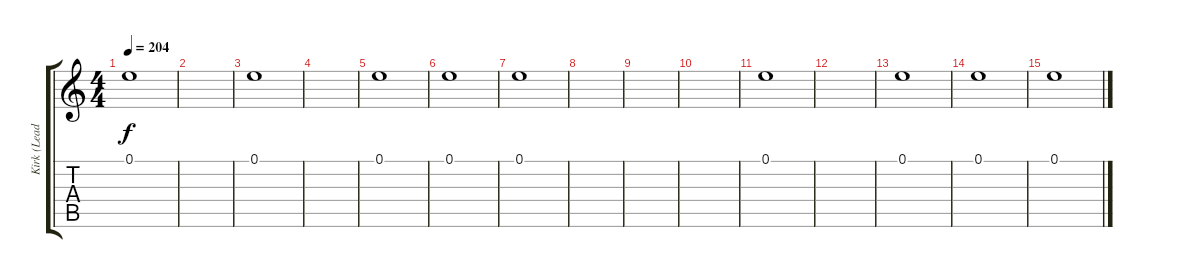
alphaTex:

\track ("Kirk (Lead 2)" "Kirk (Lead") {instrument overdrivenguitar}
\staff {score tabs}
\tuning (E4 B3 G3 D3 A2 E2) {hide}
\ts (4 4)
\tempo 204
\clef g2
\ks c
0.1.1{dy f} |
|
0.1.1 |
|
0.1.1 |
0.1.1 |
0.1.1 |
|
|
|
0.1.1 |
|
0.1.1 |
0.1.1 |
0.1.1
